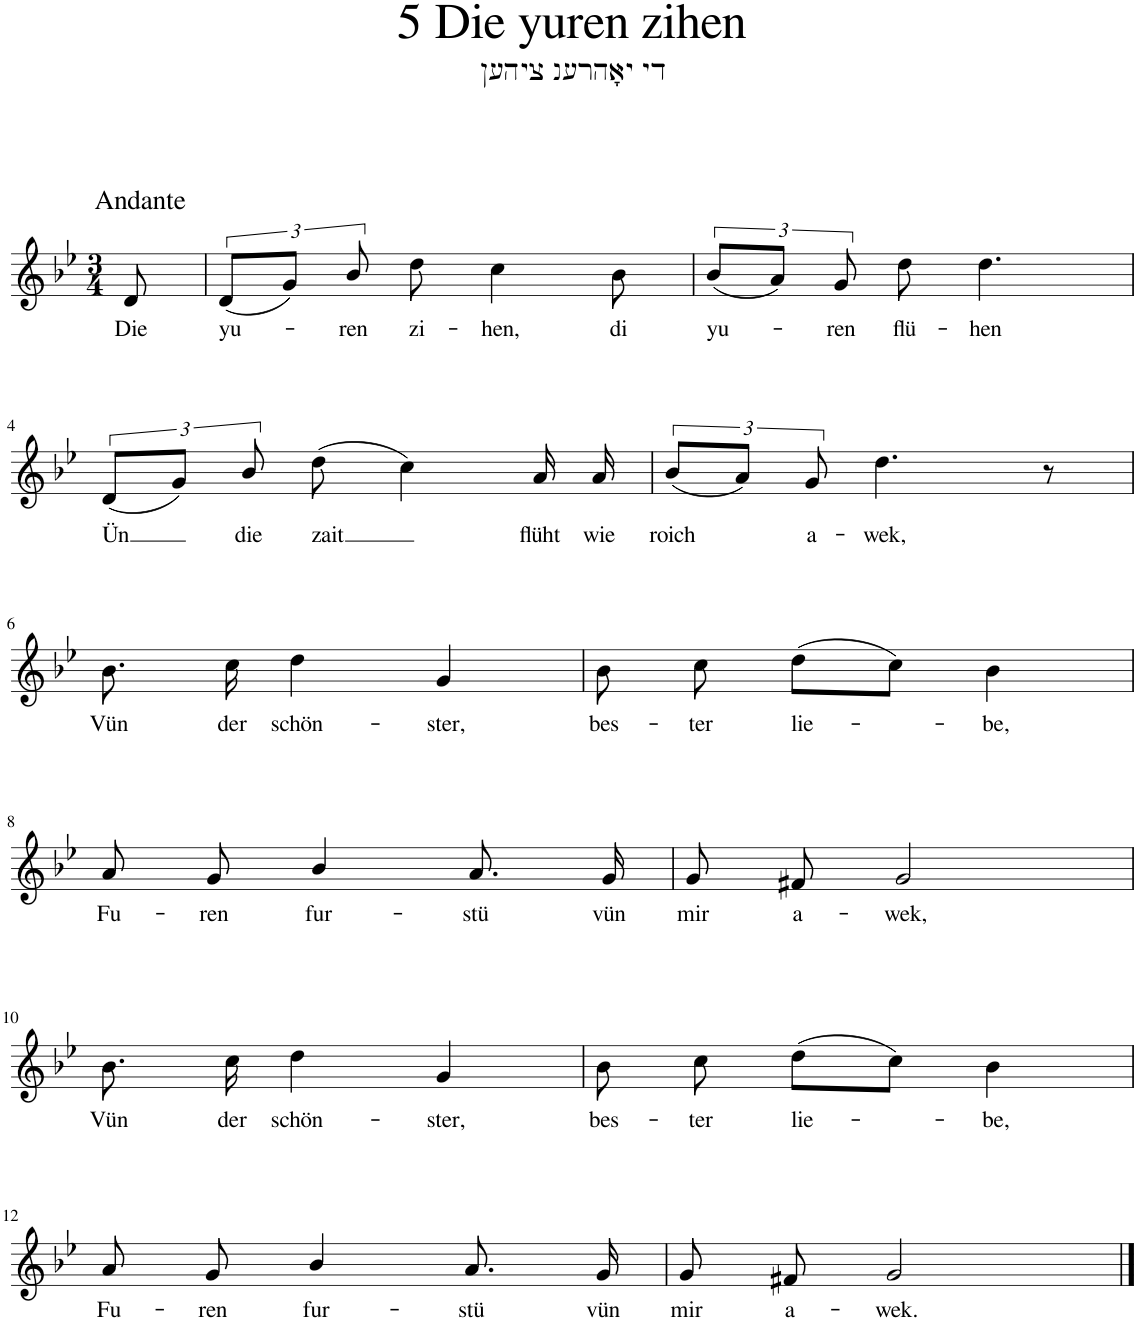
**kern	**text
*part1	*part1
*staff1	*staff1
*I"Piano	*
*I'Pno.	*
*clefG2	*
*k[b-e-]	*
*M3/4	*
=1	=1
!LO:TX:a:t=Andante	!
!	!LO:LY:b
8d/	Die
=2	=2
!	!LO:LY:b
(12d/L	yu-
12g/J)	.
!	!LO:LY:b
12b-/	-ren
!	!LO:LY:b
8dd\	zi-
!	!LO:LY:b
4cc\	-hen,
!	!LO:LY:b
8b-\	di
=3	=3
!	!LO:LY:b
(12b-/L	yu-
12a/J)	.
!	!LO:LY:b
12g/	-ren
!	!LO:LY:b
8dd\	flü-
!	!LO:LY:b
4.dd\	-hen
!!LO:LB:g=z
=4	=4
!	!LO:LY:b
(12d/L	Ün
12g/J)	.
!	!LO:LY:b
12b-/	die
!	!LO:LY:b
(8dd\	zait
4cc\)	.
!	!LO:LY:b
16a/	flüht
!	!LO:LY:b
16a/	wie
=5	=5
!	!LO:LY:b
(12b-/L	roich
12a/J)	.
!	!LO:LY:b
12g/	a-
!	!LO:LY:b
4.dd\	-wek,
8r	.
!!LO:LB:g=z
=6	=6
!	!LO:LY:b
8.b-\	Vün
!	!LO:LY:b
16cc\	der
!	!LO:LY:b
4dd\	schön-
!	!LO:LY:b
4g/	-ster,
=7	=7
!	!LO:LY:b
8b-\	bes-
!	!LO:LY:b
8cc\	-ter
!	!LO:LY:b
(8dd\L	lie-
8cc\J)	.
!	!LO:LY:b
4b-\	-be,
!!LO:LB:g=z
=8	=8
!	!LO:LY:b
8a/	Fu-
!	!LO:LY:b
8g/	-ren
!	!LO:LY:b
4b-/	fur-
!	!LO:LY:b
8.a/	-stü
!	!LO:LY:b
16g/	vün
=9	=9
!	!LO:LY:b
8g/	mir
!	!LO:LY:b
8f#X/	a-
!	!LO:LY:b
2g/	-wek,
!!LO:LB:g=z
=10	=10
!	!LO:LY:b
8.b-\	Vün
!	!LO:LY:b
16cc\	der
!	!LO:LY:b
4dd\	schön-
!	!LO:LY:b
4g/	-ster,
=11	=11
!	!LO:LY:b
8b-\	bes-
!	!LO:LY:b
8cc\	-ter
!	!LO:LY:b
(8dd\L	lie-
8cc\J)	.
!	!LO:LY:b
4b-\	-be,
!!LO:LB:g=z
=12	=12
!	!LO:LY:b
8a/	Fu-
!	!LO:LY:b
8g/	-ren
!	!LO:LY:b
4b-/	fur-
!	!LO:LY:b
8.a/	-stü
!	!LO:LY:b
16g/	vün
=13	=13
!	!LO:LY:b
8g/	mir
!	!LO:LY:b
8f#X/	a-
!	!LO:LY:b
2g/	-wek.
==	==
*-	*-
